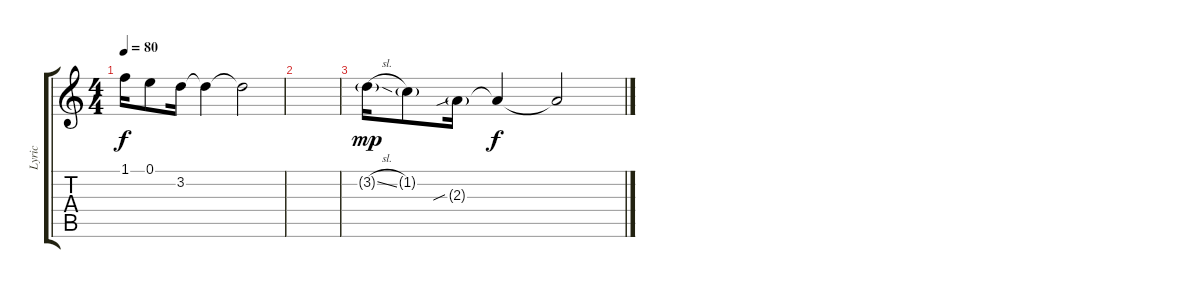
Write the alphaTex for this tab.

\track ("Lyric" "Lyric") {instrument banjo}
\staff {score tabs}
\tuning (E4 B3 G3 D3 A2 E2) {hide}
\displaytranspose 12
\ts (4 4)
\tempo 80
\clef g2
\ks c
1.1.16{dy f} 0.1.8 3.2.16 3.2{t}.4 3.2{t}.2 |
|
3.2{sl g}.16{dy mp} 1.2{g}.8 2.3{sib g}.16 2.3{t}.4{dy f} 2.3{t}.2
